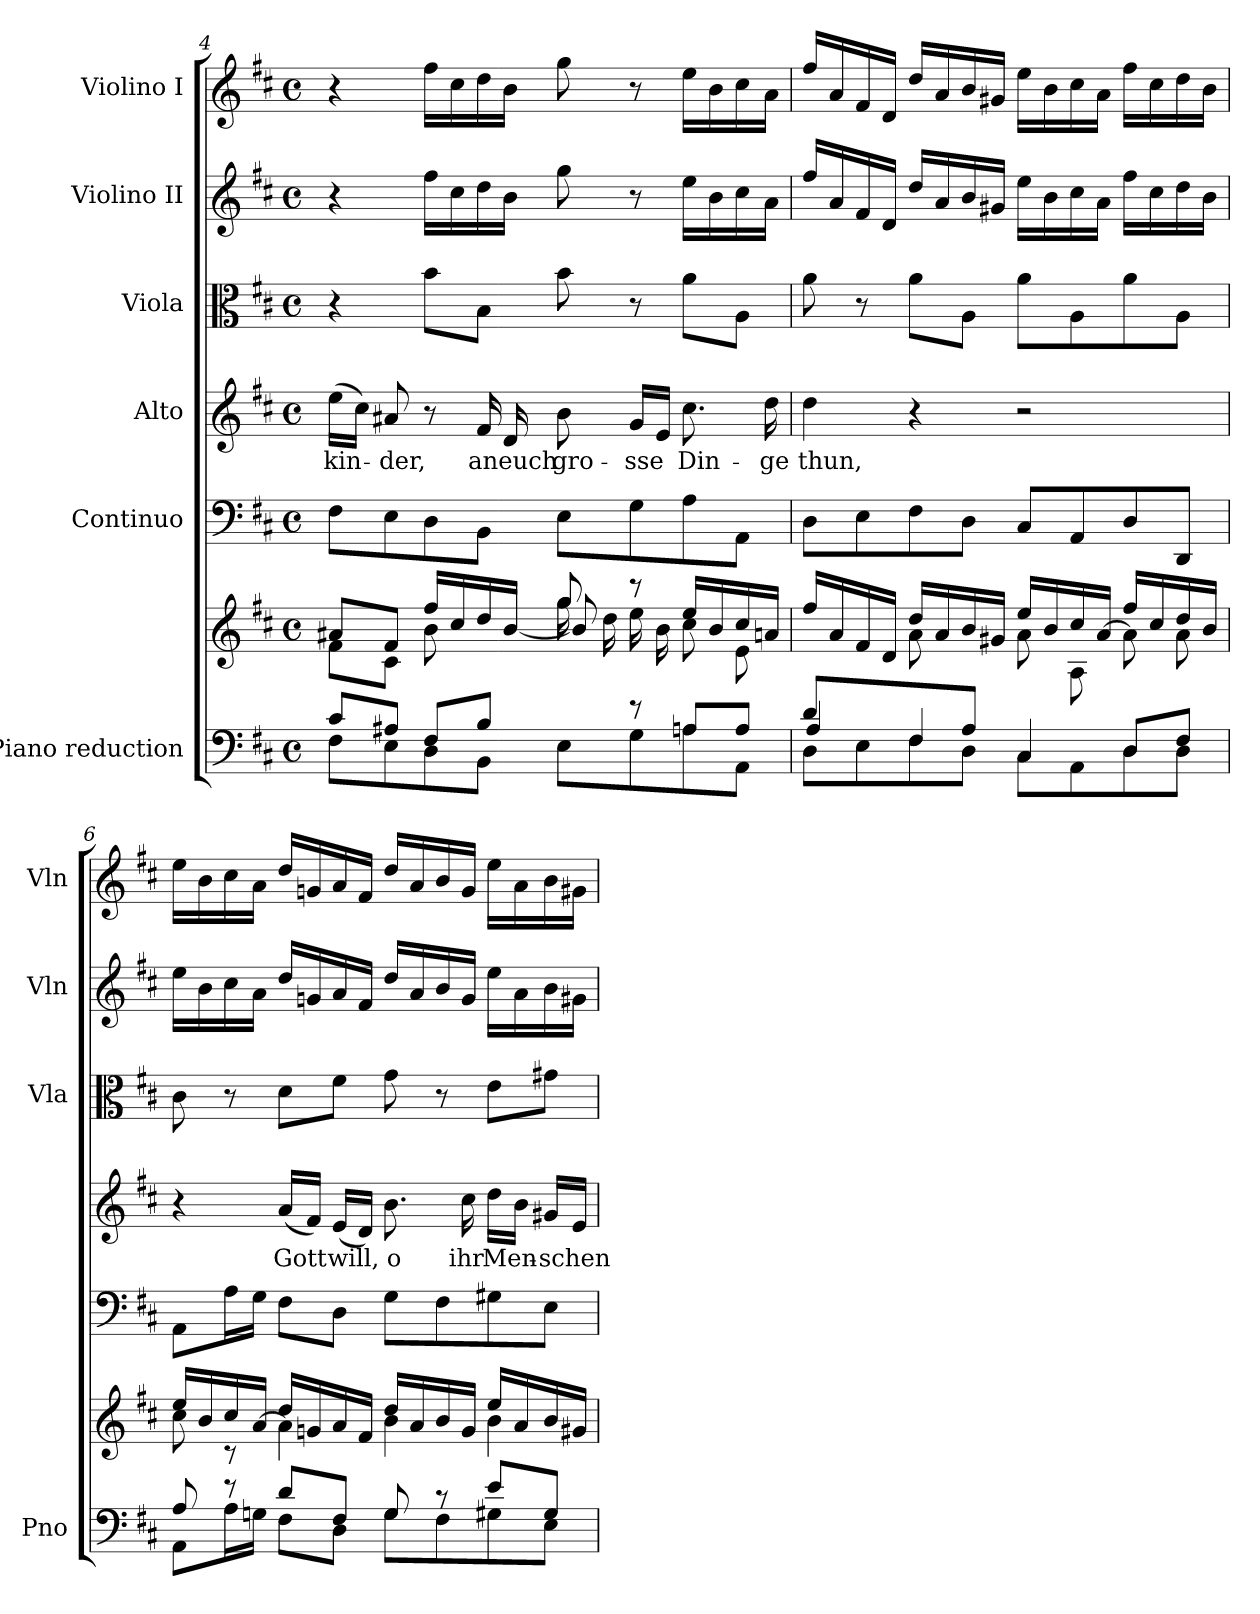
**kern	**kern	**kern	**kern	**text	**kern	**kern	**kern
*part6	*part6	*part5	*part4	*part4	*part3	*part2	*part1
*staff7	*staff6	*staff5	*staff4	*staff4	*staff3	*staff2	*staff1
*I"Piano reduction	*	*I"Continuo	*I"Alto	*	*I"Viola	*I"Violino II	*I"Violino I
*I'Pno	*	*	*	*	*I'Vla	*I'Vln	*I'Vln
!!LO:LB:g=z
*clefF4	*clefG2	*clefF4	*clefG2	*	*clefC3	*clefG2	*clefG2
*k[f#c#]	*k[f#c#]	*k[f#c#]	*k[f#c#]	*	*k[f#c#]	*k[f#c#]	*k[f#c#]
*M4/4	*M4/4	*M4/4	*M4/4	*	*M4/4	*M4/4	*M4/4
*met(c)	*met(c)	*met(c)	*met(c)	*	*met(c)	*met(c)	*met(c)
=4	=4	=4	=4	=4	=4	=4	=4
*^	*^	*	*	*	*	*	*
*	*^	*	*^	*	*	*	*	*	*
!	!	!	!	!	!	!	!	!LO:LY:b	!	!	!
4.ryy	8c#/L	8F#\L	8a#X/L	8f#\L	2ryy	8F#\L	(16ee\LL	-kin-	4r	4r	4r
.	.	.	.	.	.	.	16cc#\JJ)	.	.	.	.
!	!	!	!	!	!	!	!	!LO:LY:b	!	!	!
.	8A#X/J	8E\	8f#/J	8c#\J	.	8E\	8a#X/	-der,	.	.	.
.	8F#/L	8D\	16ff#/LL	8b\L	.	8D\	8r	.	8b\L	16ff#\LL	16ff#\LL
.	.	.	16cc#/	.	.	.	.	.	.	16cc#\	16cc#\
!	!	!	!	!	!	!	!	!LO:LY:b	!	!	!
8B/J	8B/J	8BB\J	16dd/	8ryy	.	8BB\J	16f#/	an	8B\J	16dd\	16dd\
!	!	!	!	!	!	!	!	!LO:LY:b	!	!	!
.	.	.	[<16b/JJ	.	.	.	16d/	euch	.	16b\JJ	16b\JJ
!	!	!	!	!	!	!	!	!LO:LY:b	!	!	!
2ryy	8ryy	8E\L	8gg/	16gg\LL	8b/]	8E\L	8b\	gro-	8b\	8gg\	8gg\
.	.	.	.	16dd\	.	.	.	.	.	.	.
!	!	!	!	!	!	!	!	!LO:LY:b	!	!	!
.	8r	8G\	8r	16ee\	4.ryy	8G\	16g/LL	-sse	8r	8r	8r
.	.	.	.	16b\JJ	.	.	16e/JJ	.	.	.	.
!	!	!	!	!	!	!	!	!LO:LY:b	!	!	!
.	8An/L	8A\	16ee/LL	8cc#\L	.	8A\	8.cc#\	Din-	8a\L	16ee\LL	16ee\LL
.	.	.	16b/	.	.	.	.	.	.	16b\	16b\
.	8A/J	8AA\J	16cc#/	8e\J	.	8AA\J	.	.	8A\J	16cc#\	16cc#\
!	!	!	!	!	!	!	!	!LO:LY:b	!	!	!
.	.	.	16an/JJ	.	.	.	16dd\	-ge	.	16a\JJ	16a\JJ
*	*	*	*	*v	*v	*	*	*	*	*	*
=5	=5	=5	=5	=5	=5	=5	=5	=5	=5	=5
!	!	!	!	!	!	!	!LO:LY:b	!	!	!
4d\	4A/	8D\L	16ff#/LL	4ryy	8D\L	4dd\	thun,	8a\	16ff#/LL	16ff#/LL
.	.	.	16a/	.	.	.	.	.	16a/	16a/
.	.	8E\	16f#/	.	8E\	.	.	8r	16f#/	16f#/
.	.	.	16d/JJ	.	.	.	.	.	16d/JJ	16d/JJ
8ryy	4F#/	8F#\	16dd/LL	8a\L	8F#\	4r	.	8a\L	16dd/LL	16dd/LL
.	.	.	16a/	.	.	.	.	.	16a/	16a/
8A/J	.	8D\J	16b/	8ryy	8D\J	.	.	8A\J	16b/	16b/
.	.	.	16g#X/JJ	.	.	.	.	.	16g#X/JJ	16g#X/JJ
2ryy	4C#/	8C#\L	16ee/LL	8a\L	8C#/L	2r	.	8a\L	16ee\LL	16ee\LL
.	.	.	16b/	.	.	.	.	.	16b\	16b\
.	.	8AA\	16cc#/	8A\J	8AA/	.	.	8A\	16cc#\	16cc#\
.	.	.	[<16a/JJ	.	.	.	.	.	16a\JJ	16a\JJ
.	8D/L	8D\	16ff#/LL	8a\L]	8D/	.	.	8a\	16ff#\LL	16ff#\LL
.	.	.	16cc#/	.	.	.	.	.	16cc#\	16cc#\
.	8F#/J	8D\J	16dd/	8a\J	8DD/J	.	.	8A\J	16dd\	16dd\
.	.	.	16b/JJ	.	.	.	.	.	16b\JJ	16b\JJ
*	*v	*v	*	*	*	*	*	*	*	*
=6	=6	=6	=6	=6	=6	=6	=6	=6	=6
8A/	8AA\L	16ee/LL	8cc#\	8AA\L	4r	.	8c#\	16ee\LL	16ee\LL
.	.	16b/	.	.	.	.	.	16b\	16b\
8r	16A\L	16cc#/	8r	16A\L	.	.	8r	16cc#\	16cc#\
.	16Gn\JJ	[<16a/JJ	.	16G\JJ	.	.	.	16a\JJ	16a\JJ
!	!	!	!	!	!	!LO:LY:b	!	!	!
8d/L	8F#\L	16dd/LL	4a\]	8F#\L	(16a/LL	Gott	8d\L	16dd/LL	16dd/LL
.	.	16gn/	.	.	16f#/JJ)	.	.	16gn/	16gn/
!	!	!	!	!	!	!LO:LY:b	!	!	!
8F#/J	8D\J	16a/	.	8D\J	(16e/LL	will,	8f#\J	16a/	16a/
.	.	16f#/JJ	.	.	16d/JJ)	.	.	16f#/JJ	16f#/JJ
!	!	!	!	!	!	!LO:LY:b	!	!	!
8G/	8G\L	16dd/LL	4b\	8G\L	8.b\	o	8g\	16dd/LL	16dd/LL
.	.	16a/	.	.	.	.	.	16a/	16a/
8r	8F#\	16b/	.	8F#\	.	.	8r	16b/	16b/
!	!	!	!	!	!	!LO:LY:b	!	!	!
.	.	16g/JJ	.	.	16cc#\	ihr	.	16g/JJ	16g/JJ
!	!	!	!	!	!	!LO:LY:b	!	!	!
8e/L	8G#X\	16ee/LL	4b\	8G#X\	16dd\LL	Men-	8e\L	16ee\LL	16ee\LL
.	.	16a/	.	.	16b\JJ	.	.	16a\	16a\
!	!	!	!	!	!	!LO:LY:b	!	!	!
8G#/J	8E\J	16b/	.	8E\J	16g#X/LL	-schen-	8g#X\J	16b\	16b\
.	.	16g#X/JJ	.	.	16e/JJ	.	.	16g#X\JJ	16g#X\JJ
*v	*v	*	*	*	*	*	*	*	*
*	*v	*v	*	*	*	*	*	*
=	=	=	=	=	=	=	=
*-	*-	*-	*-	*-	*-	*-	*-
